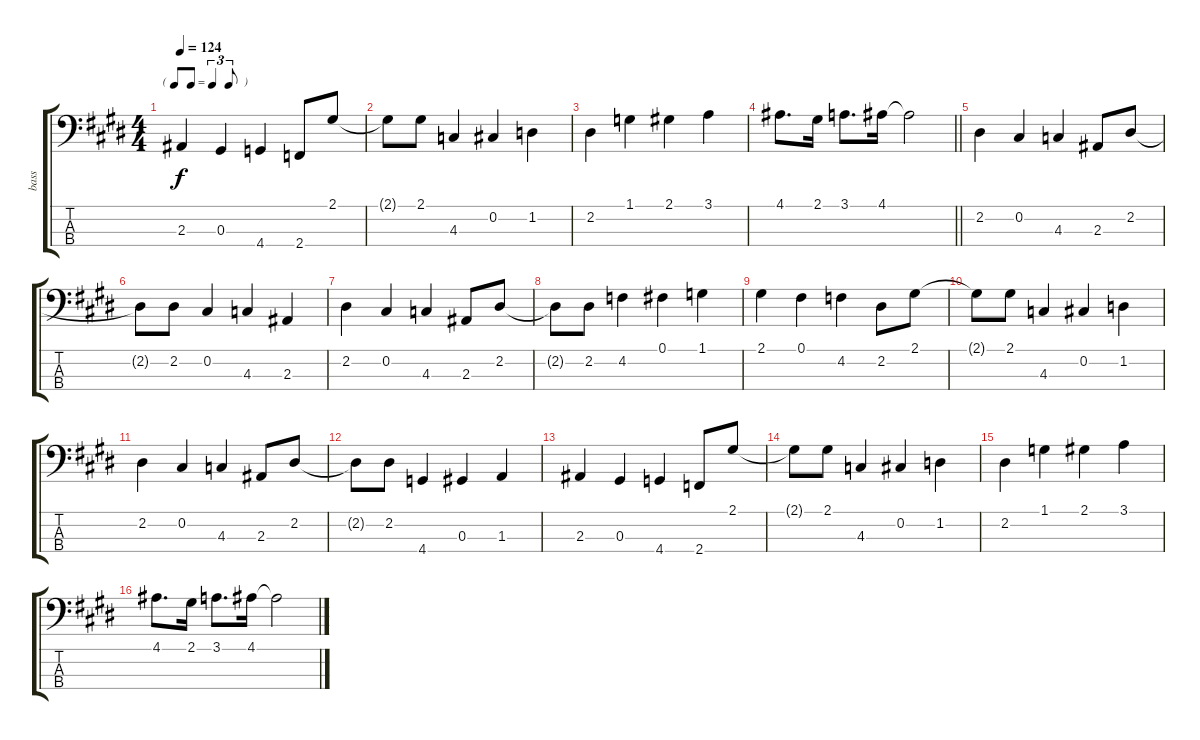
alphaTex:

\track ("bass" "bass") {instrument electricbassfinger}
\staff {score tabs}
\tuning (Gb2 Db2 Ab1 Eb1) {hide}
\ts (4 4)
\tf triplet8th
\tempo 124
\clef f4
\ks c#minor
2.3.4{dy f} 0.3.4 4.4.4 2.4.8 2.1.8 |
2.1{t}.8 2.1.8 4.3.4 0.2.4 1.2.4 |
\ks e
2.2.4 1.1.4 2.1.4 3.1.4 |
\barLineRight lightlight
\ks c#minor
4.1.8{d} 2.1.16 3.1.8{d} 4.1.16 4.1{t}.2 |
\ks e
2.2.4 0.2.4 4.3.4 2.3.8 2.2.8 |
\ks c#minor
2.2{t}.8 2.2.8 0.2.4 4.3.4 2.3.4 |
2.2.4 0.2.4 4.3.4 2.3.8 2.2.8 |
\ks e
2.2{t}.8 2.2.8 4.2.4 0.1.4 1.1.4 |
\ks c#minor
2.1.4 0.1.4 4.2.4 2.2.8 2.1.8 |
2.1{t}.8 2.1.8 4.3.4 0.2.4 1.2.4 |
\ks e
2.2.4 0.2.4 4.3.4 2.3.8 2.2.8 |
\ks c#minor
2.2{t}.8 2.2.8 4.4.4 0.3.4 1.3.4 |
2.3.4 0.3.4 4.4.4 2.4.8 2.1.8 |
\ks e
2.1{t}.8 2.1.8 4.3.4 0.2.4 1.2.4 |
\ks c#minor
2.2.4 1.1.4 2.1.4 3.1.4 |
4.1.8{d} 2.1.16 3.1.8{d} 4.1.16 4.1{t}.2
